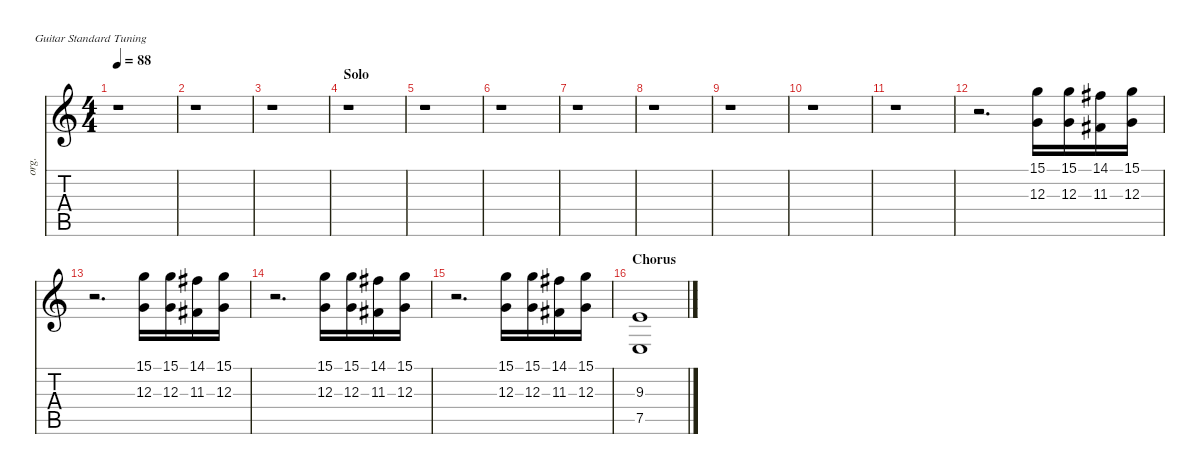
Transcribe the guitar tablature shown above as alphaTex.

\defaultSystemsLayout 4
\hideDynamics
\bracketExtendMode nobrackets
\otherSystemsTrackNameOrientation horizontal
\track ("Synth" "org.") {instrument churchorgan}
\staff {score tabs}
\tuning (E4 B3 G3 D3 A2 E2)
\ts (4 4)
\tempo 88
\clef g2
\ks c
r.1{dy f} |
r.1 |
r.1 |
\section ("" "Solo")
r.1 |
r.1 |
r.1 |
r.1 |
r.1 |
r.1 |
r.1 |
r.1 |
r.2{d} (15.1 12.3).16 (15.1 12.3).16 (14.1{acc #} 11.3{acc #}).16 (15.1 12.3).16 |
r.2{d} (15.1 12.3).16 (15.1 12.3).16 (14.1{acc #} 11.3{acc #}).16 (15.1 12.3).16 |
r.2{d} (15.1 12.3).16 (15.1 12.3).16 (14.1{acc #} 11.3{acc #}).16 (15.1 12.3).16 |
r.2{d} (15.1 12.3).16 (15.1 12.3).16 (14.1{acc #} 11.3{acc #}).16 (15.1 12.3).16 |
\section ("" "Chorus")
(9.3 7.5).1
